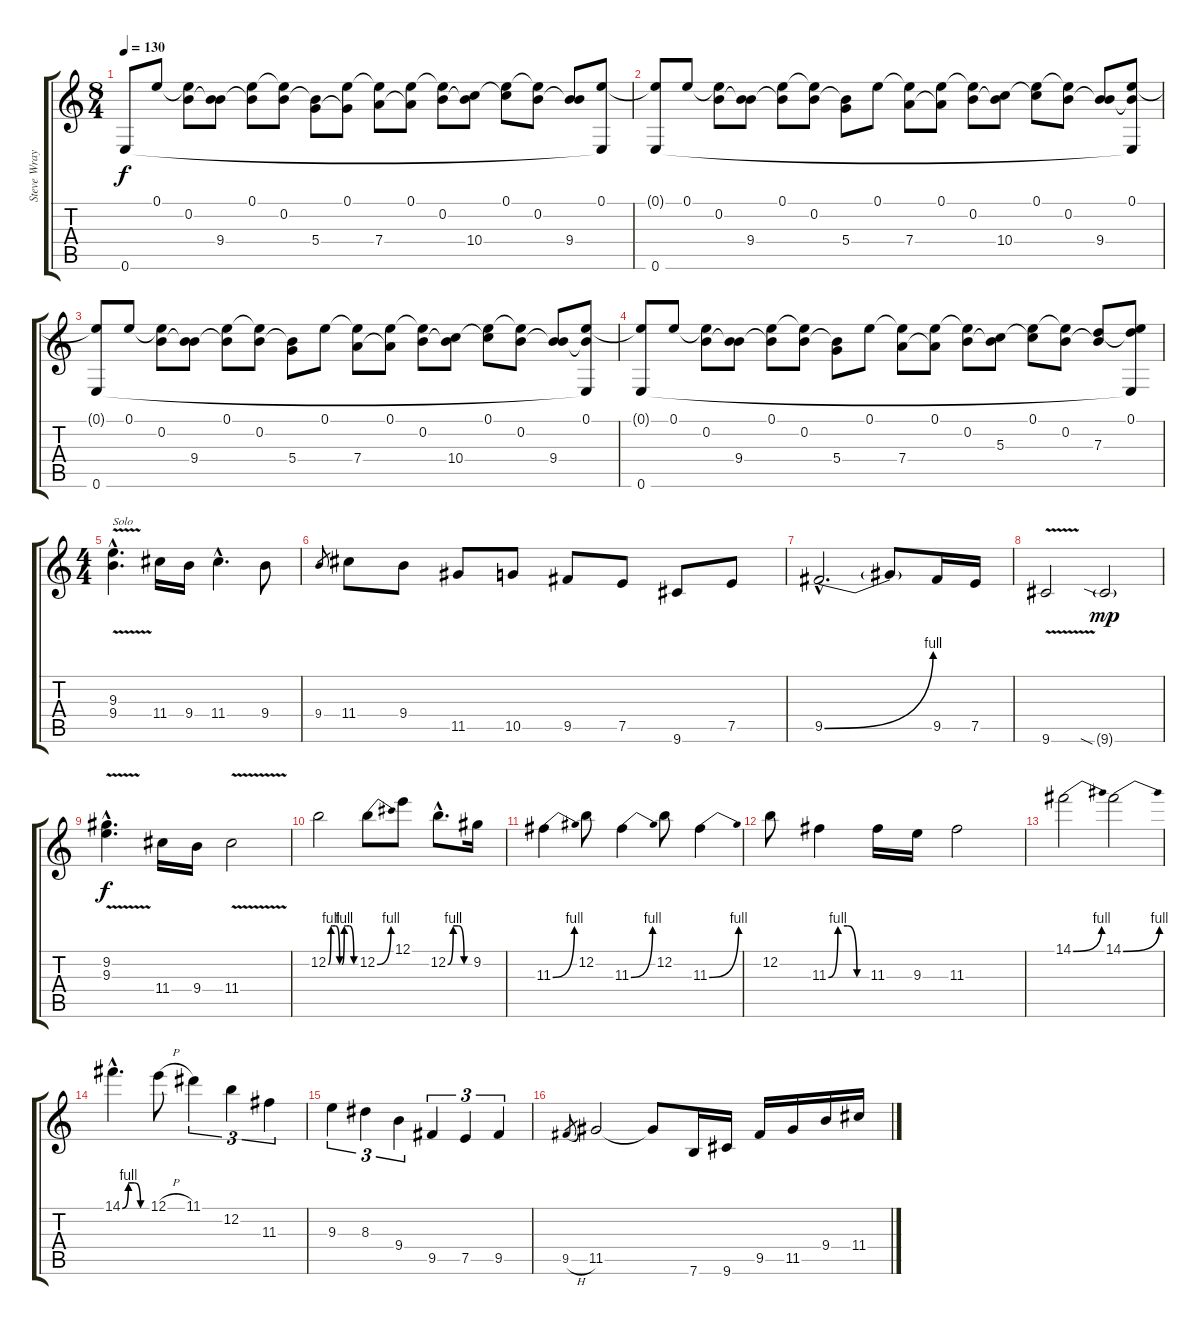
\track ("Steve Wray" "Steve Wray") {instrument acousticguitarsteel}
\staff {score tabs}
\tuning (E4 B3 G3 D3 A2 E2) {hide}
\ts (8 4)
\tempo 130
\clef g2
\ks c
0.6.8{dy f} 0.1.8 (0.1{t} 0.2).8 (0.2{t} 9.4).8 (0.1 9.4{t}).8 (0.1{t} 0.2).8 (0.2{t} 5.4).8 (0.1 5.4{t}).8 (0.1{t} 7.4).8 (0.1 7.4{t}).8 (0.1{t} 0.2).8 (0.2{t} 10.4).8 (0.1 10.4{t}).8 (0.1{t} 0.2).8 (0.2{t} 9.4).8 (0.1 0.6{t}).8 |
(0.1{t} 0.6).8 0.1.8 (0.1{t} 0.2).8 (0.2{t} 9.4).8 (0.1 9.4{t}).8 (0.1{t} 0.2).8 (0.2{t} 5.4).8 0.1.8 (0.1{t} 7.4).8 (0.1 7.4{t}).8 (0.1{t} 0.2).8 (0.2{t} 10.4).8 (0.1 10.4{t}).8 (0.1{t} 0.2).8 (0.2{t} 9.4).8 (0.1 9.4{t} 0.6{t}).8 |
(0.1{t} 0.6).8 0.1.8 (0.1{t} 0.2).8 (0.2{t} 9.4).8 (0.1 9.4{t}).8 (0.1{t} 0.2).8 (0.2{t} 5.4).8 0.1.8 (0.1{t} 7.4).8 (0.1 7.4{t}).8 (0.1{t} 0.2).8 (0.2{t} 10.4).8 (0.1 10.4{t}).8 (0.1{t} 0.2).8 (0.2{t} 9.4).8 (0.1 9.4{t} 0.6{t}).8 |
(0.1{t} 0.6).8 0.1.8 (0.1{t} 0.2).8 (0.2{t} 9.4).8 (0.1 9.4{t}).8 (0.1{t} 0.2).8 (0.2{t} 5.4).8 0.1.8 (0.1{t} 7.4).8 (0.1 7.4{t}).8 (0.1{t} 0.2).8 (0.2{t} 5.3).8 (0.1 5.3{t}).8 (0.1{t} 0.2).8 (0.2{t} 7.3).8 (0.1 7.3{t} 0.6{t}).8 |
\ts (4 4)
(9.3{v hac} 9.4{v hac}).4{d txt "Solo" instrument distortionguitar} 11.4.16 9.4.16 11.4{hac}.4{d} 9.4.8 |
9.4.8{gr} 11.4.8 9.4.8 11.5.8 10.5.8 9.5.8 7.5.8 9.6.8 7.5.8 |
9.5{be (bend 0 0 60 4) hac}.2{d} 9.5{t}.8 9.5.16 7.5.16 |
9.6{v}.2 9.6{sia g}.2{dy mp} |
(9.2{hac} 9.3{v hac}).4{d dy f instrument distortionguitar} 11.4.16 9.4.16 11.4{v}.2 |
12.2{be (custom 0 0 6 4 10 4 16 4 25 0 30 0 35 4 37 4 40 4 46 4 56 0 60 0)}.2 12.2{be (bend 0 0 60 4)}.8 12.1.8 12.2{be (custom 0 0 15 4 30 4 45 0 60 0) hac}.8{d} 9.2.16 |
11.3{be (bend 0 0 60 4)}.4 12.2.8 11.3{be (bend 0 0 60 4)}.4 12.2.8 11.3{be (bend 0 0 60 4)}.4 |
12.2.8 11.3{be (custom 0 0 15 4 30 4 45 0 60 0)}.4 11.3.16 9.3.16 11.3.2 |
14.1{be (bend 0 0 60 4)}.2{instrument distortionguitar} 14.1{be (bend 0 0 60 4)}.2 |
14.1{be (custom 0 0 15 4 30 4 45 0 60 0) hac}.4{d} 12.1{h}.8 11.1.4{tu (3 2)} 12.2.4{tu (3 2)} 11.3.4{tu (3 2)} |
9.3.4{tu (3 2)} 8.3.4{tu (3 2)} 9.4.4{tu (3 2)} 9.5.4{tu (3 2)} 7.5.4{tu (3 2)} 9.5.4{tu (3 2)} |
9.5{h}.8{gr} 11.5.2 11.5{t}.8 7.6.16 9.6.16 9.5.16 11.5.16 9.4.16 11.4.16
